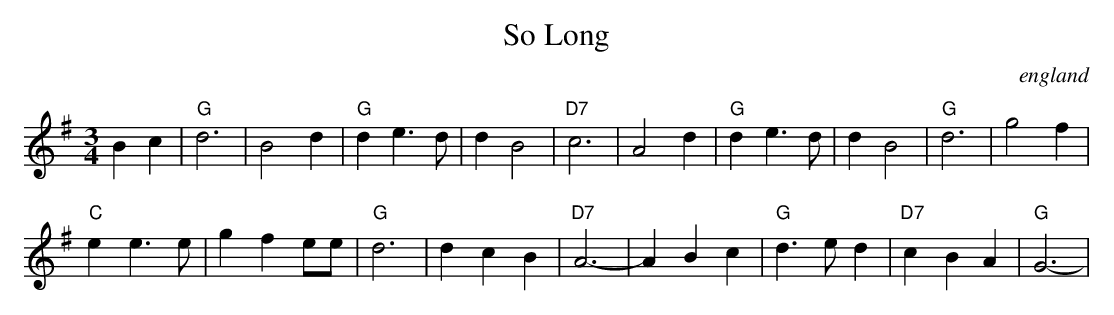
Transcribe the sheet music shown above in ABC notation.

X:1
T:So Long
O:england
M:3/4
L:1/4
K:G
Bc|"G"d3|B2d|"G"de3/2d/2|dB2|"D7"c3|A2d|"G"de3/2d/2|dB2|"G"d3|g2f|
"C"ee3/2e/2|gfe/2e/2|"G"d3|dcB|"D7"A3-|ABc|"G"d3/2e/2d|"D7"cBA|"G"G3-|
